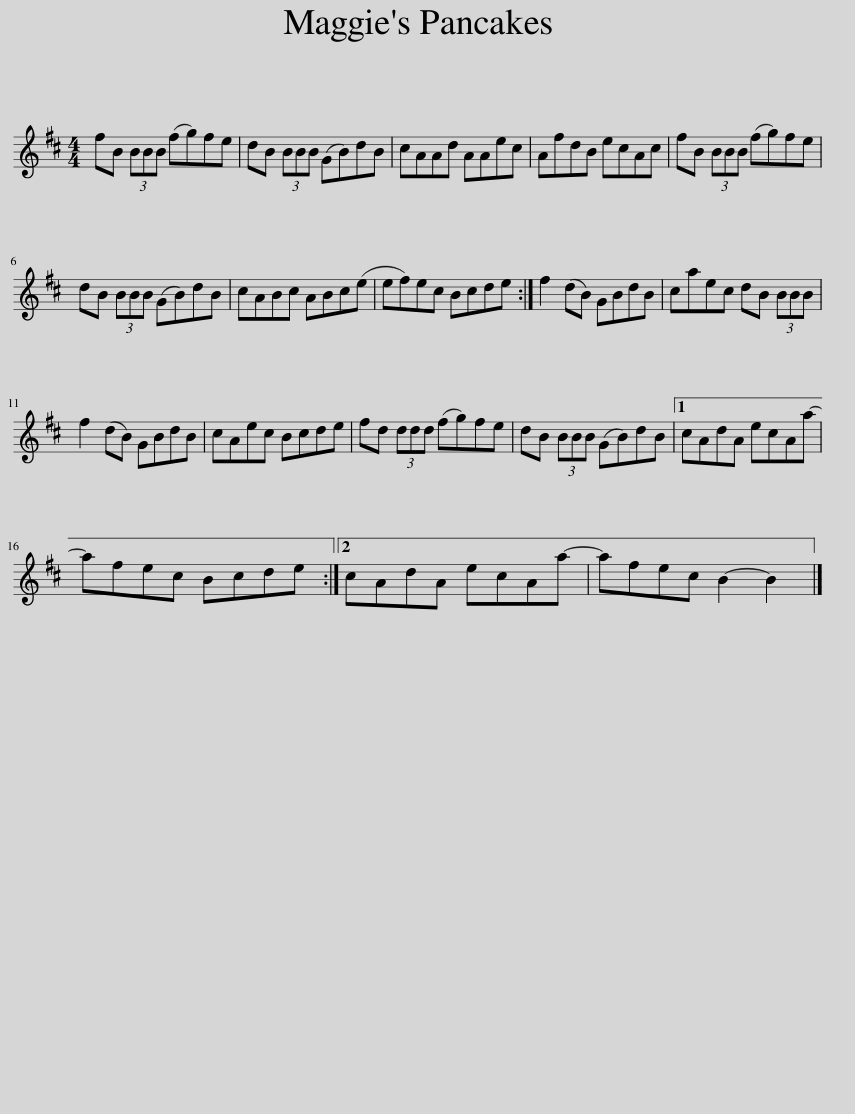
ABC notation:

X:1
L:1/8
M:4/4
I:linebreak $
K:Bmin
V:1 treble
V:1
 fB (3BBB (fg)fe | dB (3BBB (GB)dB | cAAd AAec | AfdB ecAc | fB (3BBB (fg)fe |$ %5
 dB (3BBB (GB)dB | cABc ABc(e | ef)ec Bcde :| f2 (dB) GBdB | caec dB (3BBB |$ %10
 f2 (dB) GBdB | cAec Bcde | fd (3ddd (fg)fe | dB (3BBB (GB)dB |1 cAdA ecAa- |$ %15
 afec Bcde :|2 cAdA ecAa- | afec B2- B2 |] %18
